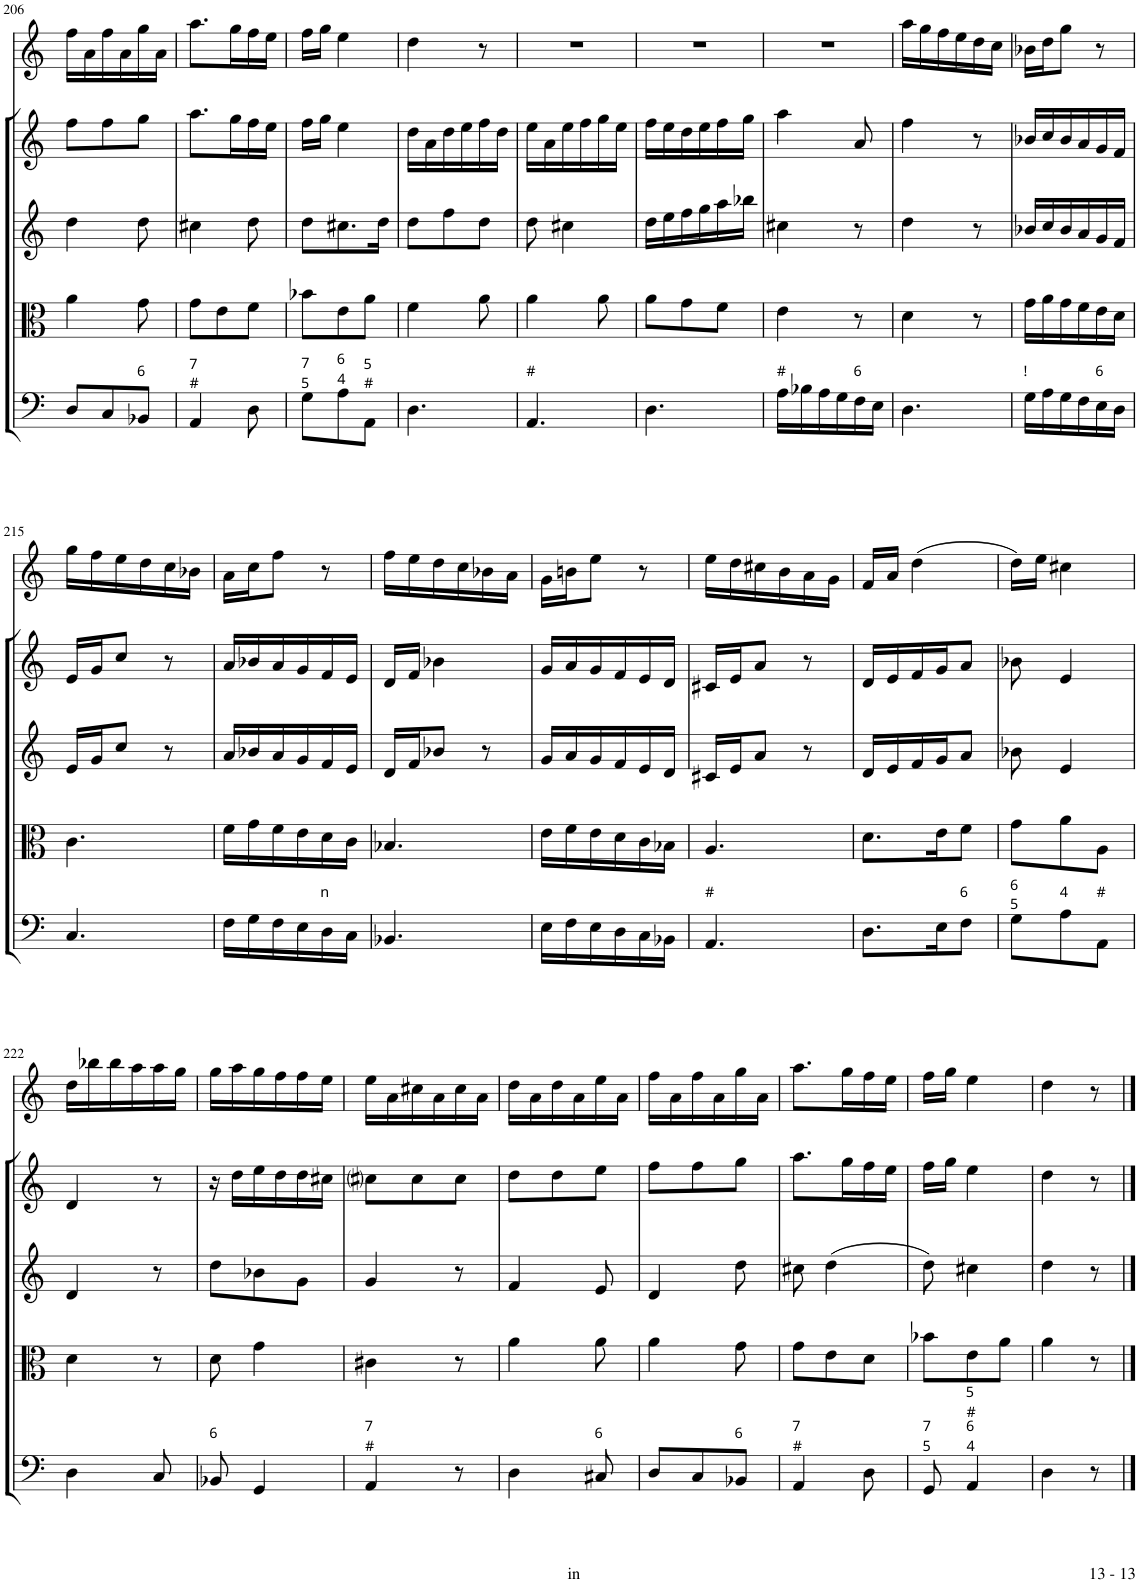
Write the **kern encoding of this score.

**kern	**kern	**kern	**kern	**kern
*part5	*part4	*part3	*part2	*part1
*staff5	*staff4	*staff3	*staff2	*staff1
*I"Organo  e Violoncello	*I"Alto Viola	*I"Violino Secondo	*I"Violino Primo	*I"Oboe
*	*I'Vla	*I'Vln	*I'Vln	*I'Ob
!!LO:PB:g=z
*clefF4	*clefC3	*clefG2	*clefG2	*clefG2
*k[]	*k[]	*k[]	*k[]	*k[]
*M3/8	*M3/8	*M3/8	*M3/8	*M3/8
=206	=206	=206	=206	=206
8D/L	4a\	4dd\	8ff\L	16ff\LL
.	.	.	.	16a\
8C/	.	.	8ff\	16ff\
.	.	.	.	16a\
!LO:TX:a:t=6	!	!	!	!
8BB-X/J	8g\	8dd\	8gg\J	16gg\
.	.	.	.	16a\JJ
=207	=207	=207	=207	=207
!LO:TX:a:t=7	!	!	!	!
!LO:TX:a:t=#	!	!	!	!
4AA/	8g\L	4cc#X\	8.aa\L	8.aa\L
.	8e\	.	.	.
.	.	.	16gg\L	16gg\L
8D\	8f\J	8dd\	16ff\	16ff\
.	.	.	16ee\JJ	16ee\JJ
=208	=208	=208	=208	=208
!LO:TX:a:t=7	!	!	!	!
!LO:TX:a:t=5	!	!	!	!
8G\L	8b-X\L	8dd\L	16ff\LL	16ff\LL
.	.	.	16gg\JJ	16gg\JJ
!LO:TX:a:t=6	!	!	!	!
!LO:TX:a:t=4	!	!	!	!
8A\	8e\	8.cc#X\	4ee\	4ee\
!LO:TX:a:t=5	!	!	!	!
!LO:TX:a:t=#	!	!	!	!
8AA\J	8a\J	.	.	.
.	.	16dd\Jk	.	.
=209	=209	=209	=209	=209
4.D\	4f\	8dd\L	16dd\LL	4dd\
.	.	.	16a\	.
.	.	8ff\	16dd\	.
.	.	.	16ee\	.
.	8a\	8dd\J	16ff\	8r
.	.	.	16dd\JJ	.
=210	=210	=210	=210	=210
!LO:TX:a:t=#	!	!	!	!
4.AA/	4a\	8dd\	16ee\LL	4.r
.	.	.	16a\	.
.	.	4cc#X\	16ee\	.
.	.	.	16ff\	.
.	8a\	.	16gg\	.
.	.	.	16ee\JJ	.
=211	=211	=211	=211	=211
4.D\	8a\L	16dd\LL	16ff\LL	4.r
.	.	16ee\	16ee\	.
.	8g\	16ff\	16dd\	.
.	.	16gg\	16ee\	.
.	8f\J	16aa\	16ff\	.
.	.	16bb-X\JJ	16gg\JJ	.
=212	=212	=212	=212	=212
!LO:TX:a:t=#	!	!	!	!
16A\LL	4e\	4cc#X\	4aa\	4.r
16B-X\	.	.	.	.
16A\	.	.	.	.
16G\	.	.	.	.
!LO:TX:a:t=6	!	!	!	!
16F\	8r	8r	8a/	.
16E\JJ	.	.	.	.
=213	=213	=213	=213	=213
4.D\	4d\	4dd\	4ff\	16aa\LL
.	.	.	.	16gg\
.	.	.	.	16ff\
.	.	.	.	16ee\
.	8r	8r	8r	16dd\
.	.	.	.	16cc\JJ
=214	=214	=214	=214	=214
!LO:TX:a:t=!	!	!	!	!
16G\LL	16g\LL	16b-X/LL	16b-X/LL	16b-X\LL
16A\	16a\	16cc/	16cc/	16dd\J
16G\	16g\	16b-/	16b-/	8gg\J
16F\	16f\	16a/	16a/	.
!LO:TX:a:t=6	!	!	!	!
16E\	16e\	16g/	16g/	8r
16D\JJ	16d\JJ	16f/JJ	16f/JJ	.
!!LO:LB:g=z
=215	=215	=215	=215	=215
4.C/	4.c\	16e/LL	16e/LL	16gg\LL
.	.	16g/J	16g/J	16ff\
.	.	8cc/J	8cc/J	16ee\
.	.	.	.	16dd\
.	.	8r	8r	16cc\
.	.	.	.	16b-X\JJ
=216	=216	=216	=216	=216
16F\LL	16f\LL	16a/LL	16a/LL	16a\LL
16G\	16g\	16b-X/	16b-X/	16cc\J
16F\	16f\	16a/	16a/	8ff\J
16E\	16e\	16g/	16g/	.
!LO:TX:a:t=n	!	!	!	!
16D\	16d\	16f/	16f/	8r
16C\JJ	16c\JJ	16e/JJ	16e/JJ	.
=217	=217	=217	=217	=217
4.BB-X/	4.B-X/	16d/LL	16d/LL	16ff\LL
.	.	16f/J	16f/JJ	16ee\
.	.	8b-X/J	4b-X\	16dd\
.	.	.	.	16cc\
.	.	8r	.	16b-X\
.	.	.	.	16a\JJ
=218	=218	=218	=218	=218
16E\LL	16e\LL	16g/LL	16g/LL	16g\LL
16F\	16f\	16a/	16a/	16bn\J
16E\	16e\	16g/	16g/	8ee\J
16D\	16d\	16f/	16f/	.
16C\	16c\	16e/	16e/	8r
16BB-X\JJ	16B-X\JJ	16d/JJ	16d/JJ	.
=219	=219	=219	=219	=219
!LO:TX:a:t=#	!	!	!	!
4.AA/	4.A/	16c#X/LL	16c#X/LL	16ee\LL
.	.	16e/J	16e/J	16dd\
.	.	8a/J	8a/J	16cc#X\
.	.	.	.	16b\
.	.	8r	8r	16a\
.	.	.	.	16g\JJ
=220	=220	=220	=220	=220
8.D\L	8.d\L	16d/LL	16d/LL	16f/LL
.	.	16e/	16e/	16a/JJ
.	.	16f/	16f/	(4dd\
16E\K	16e\K	16g/J	16g/J	.
!LO:TX:a:t=6	!	!	!	!
8F\J	8f\J	8a/J	8a/J	.
=221	=221	=221	=221	=221
!LO:TX:a:t=6	!	!	!	!
!LO:TX:a:t=5	!	!	!	!
8G\L	8g\L	8b-X\	8b-X\	16dd\LL)
.	.	.	.	16ee\JJ
!LO:TX:a:t=4	!	!	!	!
8A\	8a\	4e/	4e/	4cc#X\
!LO:TX:a:t=#	!	!	!	!
8AA\J	8A\J	.	.	.
!!LO:LB:g=z
=222	=222	=222	=222	=222
4D\	4d\	4d/	4d/	16dd\LL
.	.	.	.	16bb-X\
.	.	.	.	16bb-\
.	.	.	.	16aa\
8C/	8r	8r	8r	16aa\
.	.	.	.	16gg\JJ
=223	=223	=223	=223	=223
!LO:TX:a:t=6	!	!	!	!
8BB-X/	8d\	8dd\L	16r	16gg\LL
.	.	.	16dd\LL	16aa\
4GG/	4g\	8b-X\	16ee\	16gg\
.	.	.	16dd\	16ff\
.	.	8g\J	16dd\	16ff\
.	.	.	16cc#X\JJ	16ee\JJ
=224	=224	=224	=224	=224
!LO:TX:a:t=7	!	!	!	!
!LO:TX:a:t=#	!	!	!	!
4AA/	4c#X\	4g/	8cc#i\L	16ee\LL
.	.	.	.	16a\
.	.	.	8cc#\	16cc#X\
.	.	.	.	16a\
8r	8r	8r	8cc#\J	16cc#\
.	.	.	.	16a\JJ
=225	=225	=225	=225	=225
4D\	4a\	4f/	8dd\L	16dd\LL
.	.	.	.	16a\
.	.	.	8dd\	16dd\
.	.	.	.	16a\
!LO:TX:a:t=6	!	!	!	!
8C#X/	8a\	8e/	8ee\J	16ee\
.	.	.	.	16a\JJ
=226	=226	=226	=226	=226
8D/L	4a\	4d/	8ff\L	16ff\LL
.	.	.	.	16a\
8C/	.	.	8ff\	16ff\
.	.	.	.	16a\
!LO:TX:a:t=6	!	!	!	!
8BB-X/J	8g\	8dd\	8gg\J	16gg\
.	.	.	.	16a\JJ
=227	=227	=227	=227	=227
!LO:TX:a:t=7	!	!	!	!
!LO:TX:a:t=#	!	!	!	!
4AA/	8g\L	8cc#X\	8.aa\L	8.aa\L
.	8e\	(4dd\	.	.
.	.	.	16gg\L	16gg\L
8D\	8d\J	.	16ff\	16ff\
.	.	.	16ee\JJ	16ee\JJ
=228	=228	=228	=228	=228
!LO:TX:a:t=7	!	!	!	!
!LO:TX:a:t=5	!	!	!	!
8GG/	8b-X\L	8dd\)	16ff\LL	16ff\LL
.	.	.	16gg\JJ	16gg\JJ
!LO:TX:a:t=6	!	!	!	!
!LO:TX:a:t=4	!	!	!	!
!LO:TX:a:t=5	!	!	!	!
!LO:TX:a:t=#	!	!	!	!
4AA/	8e\	4cc#X\	4ee\	4ee\
.	8a\J	.	.	.
=229	=229	=229	=229	=229
4D\	4a\	4dd\	4dd\	4dd\
8r	8r	8r	8r	8r
==	==	==	==	==
*-	*-	*-	*-	*-
